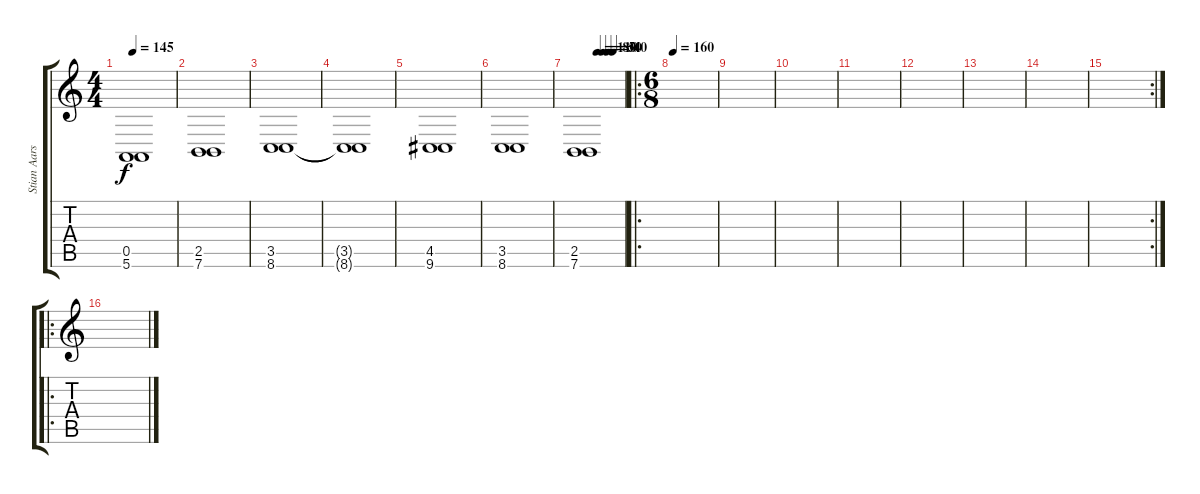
\track ("Stian Aarstad" "Stian Aars") {instrument stringensemble1}
\staff {score tabs}
\tuning (E4 B3 G3 D3 A2 E2) {hide}
\ts (4 4)
\tempo 145
\clef g2
\ks c
(0.5 5.6).1{dy f} |
(2.5 7.6).1 |
(3.5 8.6).1 |
(3.5{t} 8.6{t}).1 |
(4.5 9.6).1 |
(3.5 8.6).1 |
\tempo (110 0.375)
\tempo (80 0.5)
\tempo (50 0.625)
\tempo (40 0.75)
(2.5 7.6).1 |
\ro
\ts (6 8)
\tempo 160
|
|
|
|
|
|
|
\rc 2
|
\ro
